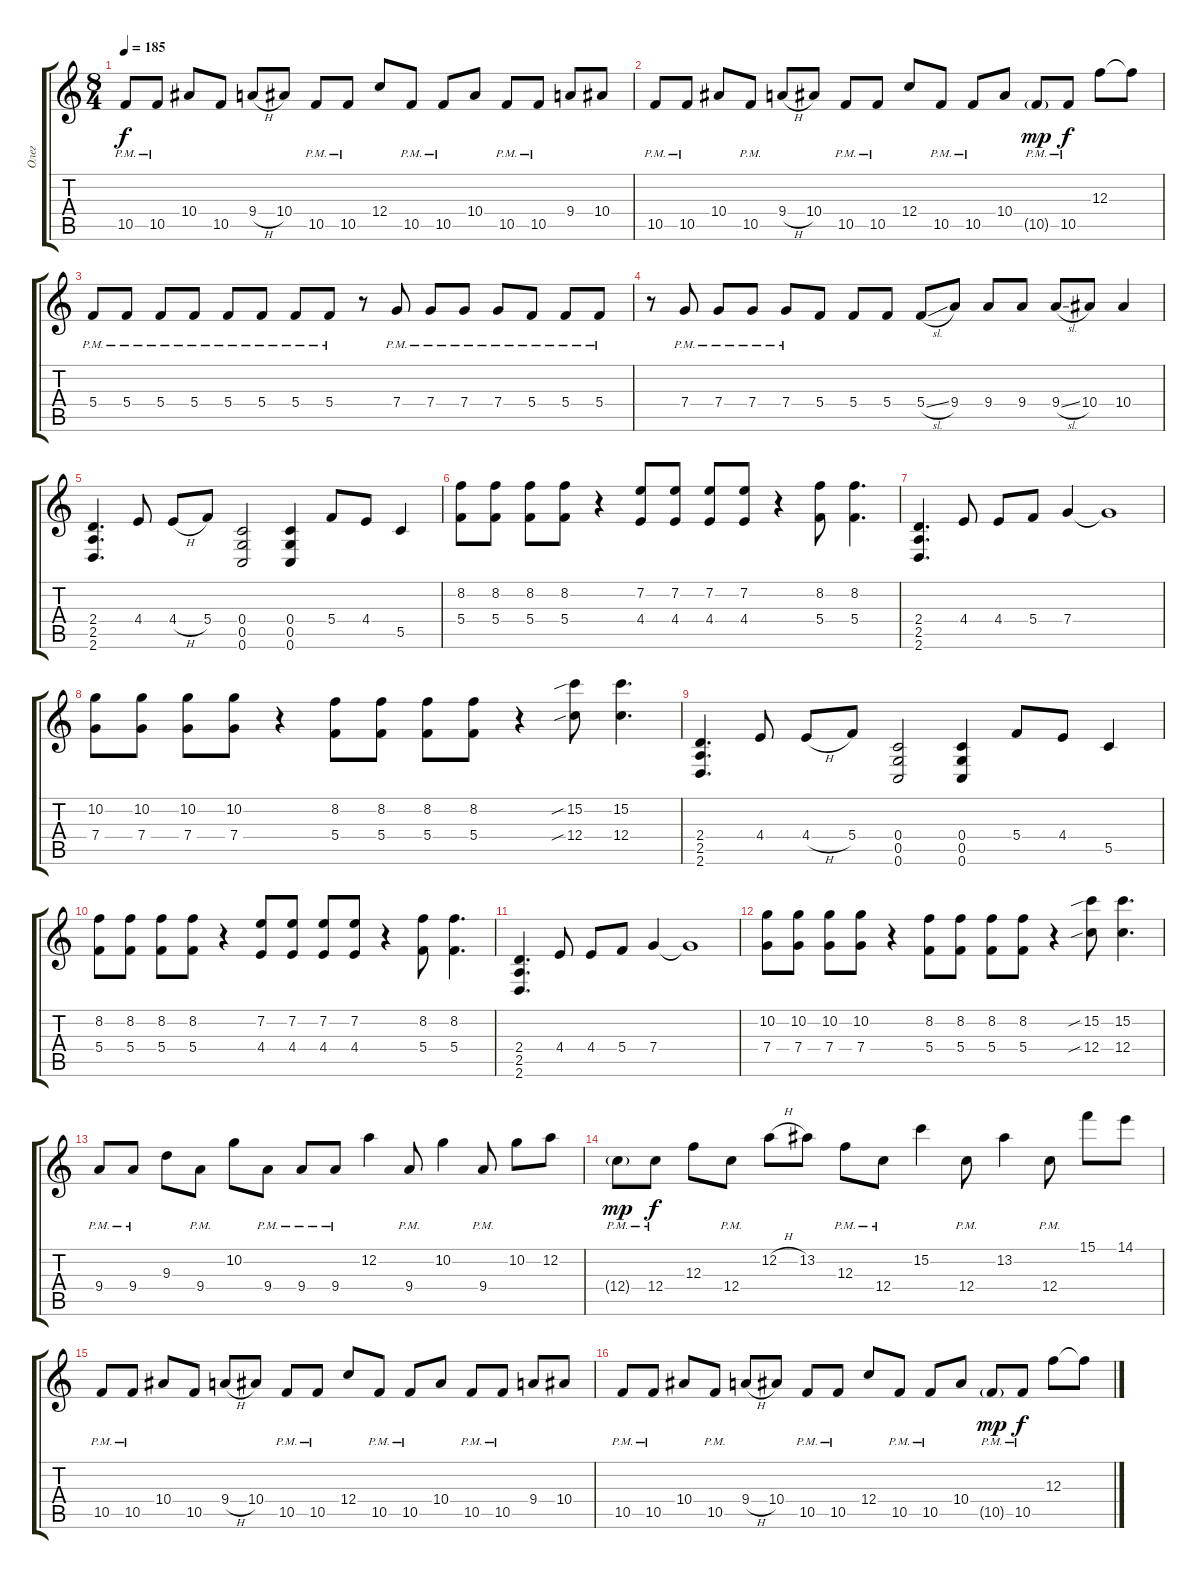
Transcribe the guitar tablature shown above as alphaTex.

\track ("Олег" "Олег") {instrument distortionguitar}
\staff {score tabs}
\tuning (D4 A3 F3 C3 G2 C2) {hide}
\ts (8 4)
\tempo 185
\clef g2
\ks c
10.5{pm}.8{dy f} 10.5{pm}.8 10.4.8 10.5.8 9.4{h}.8 10.4.8 10.5{pm}.8 10.5{pm}.8 12.4.8 10.5{pm}.8 10.5{pm}.8 10.4.8 10.5{pm}.8 10.5{pm}.8 9.4.8 10.4.8 |
10.5{pm}.8 10.5{pm}.8 10.4.8 10.5{pm}.8 9.4{h}.8 10.4.8 10.5{pm}.8 10.5{pm}.8 12.4.8 10.5{pm}.8 10.5{pm}.8 10.4.8 10.5{g pm}.8{dy mp} 10.5{pm}.8{dy f} 12.3.8 12.3{t}.8 |
5.4{pm}.8 5.4{pm}.8 5.4{pm}.8 5.4{pm}.8 5.4{pm}.8 5.4{pm}.8 5.4{pm}.8 5.4{pm}.8 r.8 7.4{pm}.8 7.4{pm}.8 7.4{pm}.8 7.4{pm}.8 5.4{pm}.8 5.4{pm}.8 5.4{pm}.8 |
r.8 7.4{pm}.8 7.4{pm}.8 7.4{pm}.8 7.4{pm}.8 5.4.8 5.4.8 5.4.8 5.4{sl}.8 9.4.8 9.4.8 9.4.8 9.4{sl}.8 10.4.8 10.4.4 |
(2.4 2.5 2.6).4{d} 4.4.8 4.4{h}.8 5.4.8 (0.4 0.5 0.6).2 (0.4 0.5 0.6).4 5.4.8 4.4.8 5.5.4 |
(8.2 5.4).8 (8.2 5.4).8 (8.2 5.4).8 (8.2 5.4).8 r.4 (7.2 4.4).8 (7.2 4.4).8 (7.2 4.4).8 (7.2 4.4).8 r.4 (8.2 5.4).8 (8.2 5.4).4{d} |
(2.4 2.5 2.6).4{d} 4.4.8 4.4.8 5.4.8 7.4.4 7.4{t}.1 |
(10.2 7.4).8 (10.2 7.4).8 (10.2 7.4).8 (10.2 7.4).8 r.4 (8.2 5.4).8 (8.2 5.4).8 (8.2 5.4).8 (8.2 5.4).8 r.4 (15.2{sib} 12.4{sib}).8 (15.2 12.4).4{d} |
(2.4 2.5 2.6).4{d} 4.4.8 4.4{h}.8 5.4.8 (0.4 0.5 0.6).2 (0.4 0.5 0.6).4 5.4.8 4.4.8 5.5.4 |
(8.2 5.4).8 (8.2 5.4).8 (8.2 5.4).8 (8.2 5.4).8 r.4 (7.2 4.4).8 (7.2 4.4).8 (7.2 4.4).8 (7.2 4.4).8 r.4 (8.2 5.4).8 (8.2 5.4).4{d} |
(2.4 2.5 2.6).4{d} 4.4.8 4.4.8 5.4.8 7.4.4 7.4{t}.1 |
(10.2 7.4).8 (10.2 7.4).8 (10.2 7.4).8 (10.2 7.4).8 r.4 (8.2 5.4).8 (8.2 5.4).8 (8.2 5.4).8 (8.2 5.4).8 r.4 (15.2{sib} 12.4{sib}).8 (15.2 12.4).4{d} |
9.4{pm}.8 9.4{pm}.8 9.3.8 9.4{pm}.8 10.2.8 9.4{pm}.8 9.4{pm}.8 9.4{pm}.8 12.2.4 9.4{pm}.8 10.2.4 9.4{pm}.8 10.2.8 12.2.8 |
12.4{g pm}.8{dy mp} 12.4{pm}.8{dy f} 12.3.8 12.4{pm}.8 12.2{h}.8 13.2.8 12.3{pm}.8 12.4{pm}.8 15.2.4 12.4{pm}.8 13.2.4 12.4{pm}.8 15.1.8 14.1.8 |
10.5{pm}.8 10.5{pm}.8 10.4.8 10.5.8 9.4{h}.8 10.4.8 10.5{pm}.8 10.5{pm}.8 12.4.8 10.5{pm}.8 10.5{pm}.8 10.4.8 10.5{pm}.8 10.5{pm}.8 9.4.8 10.4.8 |
10.5{pm}.8 10.5{pm}.8 10.4.8 10.5{pm}.8 9.4{h}.8 10.4.8 10.5{pm}.8 10.5{pm}.8 12.4.8 10.5{pm}.8 10.5{pm}.8 10.4.8 10.5{g pm}.8{dy mp} 10.5{pm}.8{dy f} 12.3.8 12.3{t}.8
